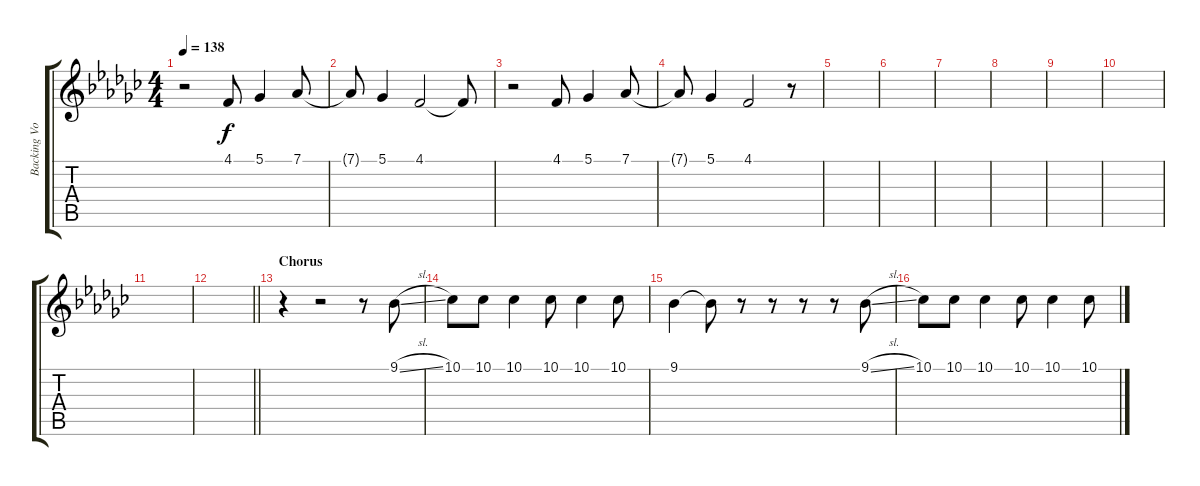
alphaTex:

\track ("Backing Vocals" "Backing Vo") {instrument viola}
\staff {score tabs}
\tuning (Db4 Ab3 E3 B2 Gb2 C2) {hide}
\ts (4 4)
\tempo 138
\clef g2
\ks gb
r.2{dy f} 4.1.8 5.1.4 7.1.8 |
7.1{t}.8 5.1.4 4.1.2 4.1{t}.8 |
r.2 4.1.8 5.1.4 7.1.8 |
7.1{t}.8 5.1.4 4.1.2 r.8 |
|
|
|
|
|
|
|
\barLineRight lightlight
|
\section ("" "Chorus")
r.4 r.2 r.8 9.1{sl}.8 |
10.1.8 10.1.8 10.1.4 10.1.8 10.1.4 10.1.8 |
9.1.4 9.1{t}.8 r.8 r.8 r.8 r.8 9.1{sl}.8 |
10.1.8 10.1.8 10.1.4 10.1.8 10.1.4 10.1.8
